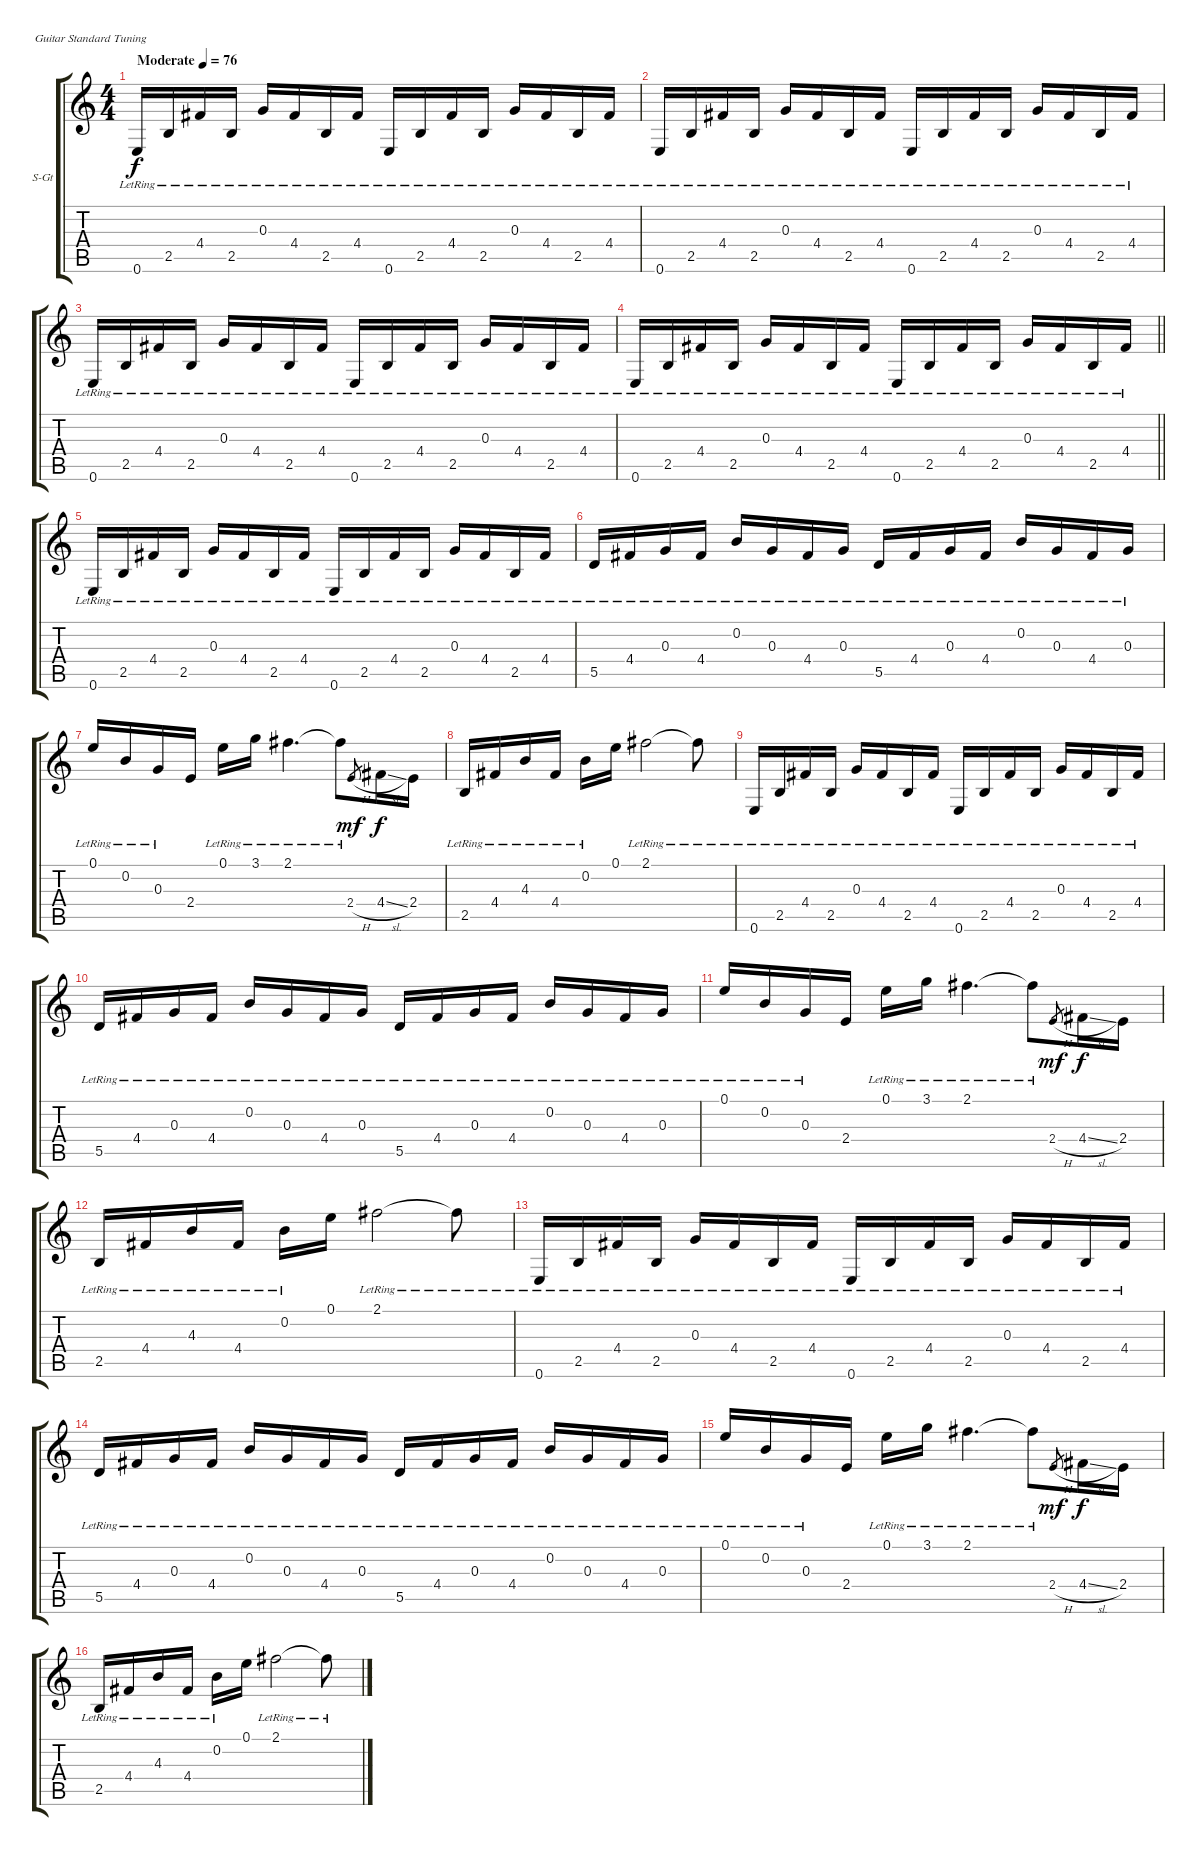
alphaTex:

\bracketExtendMode groupsimilarinstruments
\firstSystemTrackNameOrientation horizontal
\otherSystemsTrackNameOrientation horizontal
\track ("Guitar 1" "S-Gt") {instrument acousticguitarsteel}
\staff {score tabs}
\tuning (E4 B3 G3 D3 A2 E2)
\ts (4 4)
\beaming (8 2 2 2 2)
\tempo (76 "Moderate")
\clef g2
\ks c
0.6{lr}.16{dy f instrument acousticguitarsteel} 2.5{lr}.16 4.4{lr}.16 2.5{lr}.16 0.3{lr}.16 4.4{lr}.16 2.5{lr}.16 4.4{lr}.16 0.6{lr}.16 2.5{lr}.16 4.4{lr}.16 2.5{lr}.16 0.3{lr}.16 4.4{lr}.16 2.5{lr}.16 4.4{lr}.16 |
0.6{lr}.16 2.5{lr}.16 4.4{lr}.16 2.5{lr}.16 0.3{lr}.16 4.4{lr}.16 2.5{lr}.16 4.4{lr}.16 0.6{lr}.16 2.5{lr}.16 4.4{lr}.16 2.5{lr}.16 0.3{lr}.16 4.4{lr}.16 2.5{lr}.16 4.4{lr}.16 |
0.6{lr}.16 2.5{lr}.16 4.4{lr}.16 2.5{lr}.16 0.3{lr}.16 4.4{lr}.16 2.5{lr}.16 4.4{lr}.16 0.6{lr}.16 2.5{lr}.16 4.4{lr}.16 2.5{lr}.16 0.3{lr}.16 4.4{lr}.16 2.5{lr}.16 4.4{lr}.16 |
\barLineRight lightlight
0.6{lr}.16 2.5{lr}.16 4.4{lr}.16 2.5{lr}.16 0.3{lr}.16 4.4{lr}.16 2.5{lr}.16 4.4{lr}.16 0.6{lr}.16 2.5{lr}.16 4.4{lr}.16 2.5{lr}.16 0.3{lr}.16 4.4{lr}.16 2.5{lr}.16 4.4{lr}.16 |
0.6{lr}.16 2.5{lr}.16 4.4{lr}.16 2.5{lr}.16 0.3{lr}.16 4.4{lr}.16 2.5{lr}.16 4.4{lr}.16 0.6{lr}.16 2.5{lr}.16 4.4{lr}.16 2.5{lr}.16 0.3{lr}.16 4.4{lr}.16 2.5{lr}.16 4.4{lr}.16 |
5.5{lr}.16 4.4{lr}.16 0.3{lr}.16 4.4{lr}.16 0.2{lr}.16 0.3{lr}.16 4.4{lr}.16 0.3{lr}.16 5.5{lr}.16 4.4{lr}.16 0.3{lr}.16 4.4{lr}.16 0.2{lr}.16 0.3{lr}.16 4.4{lr}.16 0.3{lr}.16 |
0.1{lr}.16 0.2{lr}.16 0.3{lr}.16 2.4.16 0.1{lr}.16 3.1{lr}.16 2.1{lr}.4{d} 2.1{lr t}.8 2.4{h}.8{gr dy mf} 4.4{sl}.16{dy f} 2.4.16 |
2.5{lr}.16 4.4{lr}.16 4.3{lr}.16 4.4{lr}.16 0.2{lr}.16 0.1.16 2.1{lr}.2 2.1{lr t}.8 |
0.6{lr}.16 2.5{lr}.16 4.4{lr}.16 2.5{lr}.16 0.3{lr}.16 4.4{lr}.16 2.5{lr}.16 4.4{lr}.16 0.6{lr}.16 2.5{lr}.16 4.4{lr}.16 2.5{lr}.16 0.3{lr}.16 4.4{lr}.16 2.5{lr}.16 4.4{lr}.16 |
5.5{lr}.16 4.4{lr}.16 0.3{lr}.16 4.4{lr}.16 0.2{lr}.16 0.3{lr}.16 4.4{lr}.16 0.3{lr}.16 5.5{lr}.16 4.4{lr}.16 0.3{lr}.16 4.4{lr}.16 0.2{lr}.16 0.3{lr}.16 4.4{lr}.16 0.3{lr}.16 |
0.1{lr}.16 0.2{lr}.16 0.3{lr}.16 2.4.16 0.1{lr}.16 3.1{lr}.16 2.1{lr}.4{d} 2.1{lr t}.8 2.4{h}.8{gr dy mf} 4.4{sl}.16{dy f} 2.4.16 |
2.5{lr}.16 4.4{lr}.16 4.3{lr}.16 4.4{lr}.16 0.2{lr}.16 0.1.16 2.1{lr}.2 2.1{lr t}.8 |
0.6{lr}.16 2.5{lr}.16 4.4{lr}.16 2.5{lr}.16 0.3{lr}.16 4.4{lr}.16 2.5{lr}.16 4.4{lr}.16 0.6{lr}.16 2.5{lr}.16 4.4{lr}.16 2.5{lr}.16 0.3{lr}.16 4.4{lr}.16 2.5{lr}.16 4.4{lr}.16 |
5.5{lr}.16 4.4{lr}.16 0.3{lr}.16 4.4{lr}.16 0.2{lr}.16 0.3{lr}.16 4.4{lr}.16 0.3{lr}.16 5.5{lr}.16 4.4{lr}.16 0.3{lr}.16 4.4{lr}.16 0.2{lr}.16 0.3{lr}.16 4.4{lr}.16 0.3{lr}.16 |
0.1{lr}.16 0.2{lr}.16 0.3{lr}.16 2.4.16 0.1{lr}.16 3.1{lr}.16 2.1{lr}.4{d} 2.1{lr t}.8 2.4{h}.8{gr dy mf} 4.4{sl}.16{dy f} 2.4.16 |
2.5{lr}.16 4.4{lr}.16 4.3{lr}.16 4.4{lr}.16 0.2{lr}.16 0.1.16 2.1{lr}.2 2.1{lr t}.8
